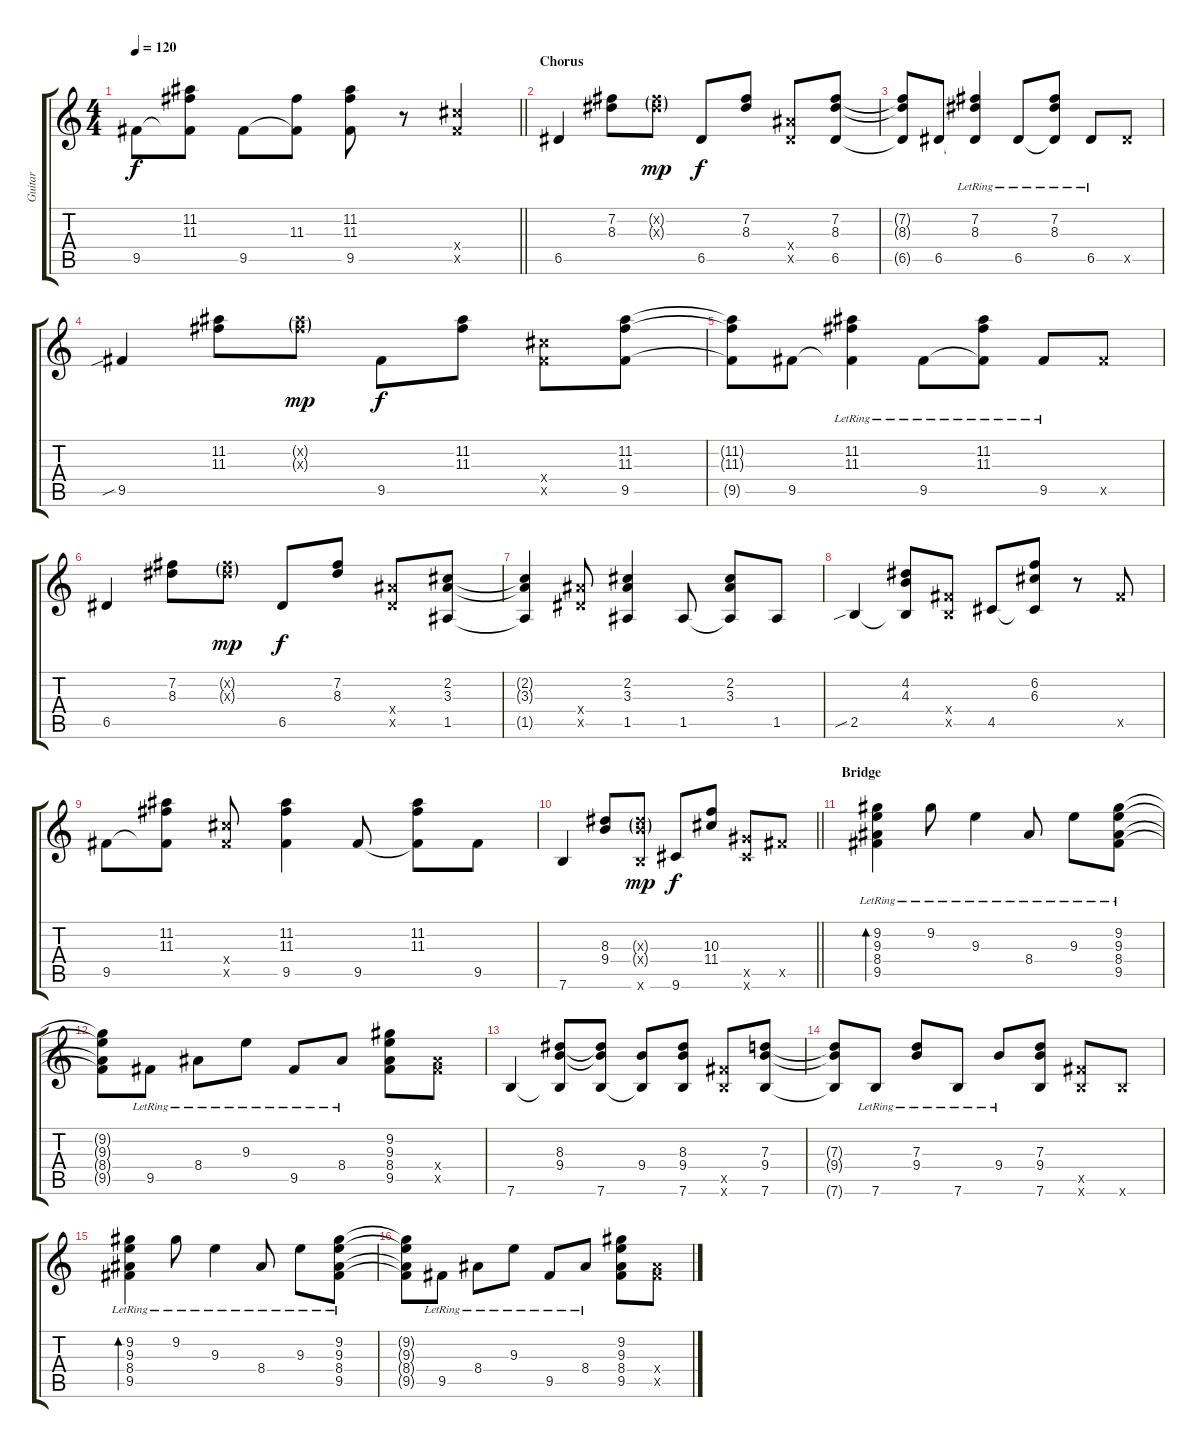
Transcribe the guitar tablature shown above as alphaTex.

\track ("Guitar" "Guitar") {instrument acousticguitarsteel}
\staff {score tabs}
\tuning (E4 B3 G3 D3 A2 E2) {hide}
\ts (4 4)
\tempo 120
\clef g2
\barLineRight lightlight
\ks c
9.5.8{dy f} (11.2 11.3 9.5{t}).8 9.5.8 (11.3 9.5{t}).8 (11.2 11.3 9.5).8 r.8 (11.4{x} 9.5{x}).4 |
\section ("" "Chorus")
6.5.4 (7.2 8.3).8 (7.2{g x} 8.3{g x}).8{dy mp} 6.5.8{dy f} (7.2 8.3).8 (8.4{x} 6.5{x}).8 (7.2 8.3 6.5).8 |
(7.2{t} 8.3{t} 6.5{t}).8 6.5.8 (7.2{lr} 8.3{lr} 6.5{t}).4 6.5{lr}.8 (7.2{lr} 8.3{lr} 6.5{t}).8 6.5{lr}.8 6.5{x}.8 |
9.5{sib}.4 (11.2 11.3).8 (11.2{g x} 11.3{g x}).8{dy mp} 9.5.8{dy f} (11.2 11.3).8 (11.4{x} 9.5{x}).8 (11.2 11.3 9.5).8 |
(11.2{t} 11.3{t} 9.5{t}).8 9.5.8 (11.2{lr} 11.3{lr} 9.5{t}).4 9.5{lr}.8 (11.2{lr} 11.3{lr} 9.5{t}).8 9.5{lr}.8 9.5{x}.8 |
6.5.4 (7.2 8.3).8 (7.2{g x} 8.3{g x}).8{dy mp} 6.5.8{dy f} (7.2 8.3).8 (8.4{x} 6.5{x}).8 (2.2 3.3 1.5).8 |
(2.2{t} 3.3{t} 1.5{t}).4 (8.4{x} 6.5{x}).8 (2.2 3.3 1.5).4 1.5.8 (2.2 3.3 1.5{t}).8 1.5.8 |
2.5{sib}.4 (4.2 4.3 2.5{t}).8 (4.4{x} 2.5{x}).8 4.5.8 (6.2 6.3 4.5{t}).8 r.8 9.5{x}.8 |
9.5.8 (11.2 11.3 9.5{t}).8 (11.4{x} 9.5{x}).8 (11.2 11.3 9.5).4 9.5.8 (11.2 11.3 9.5{t}).8 9.5.8 |
\barLineRight lightlight
7.6.4 (8.3 9.4).8 (8.3{g x} 9.4{g x} 7.6{x}).8{dy mp} 9.6.8{dy f} (10.3 11.4).8 (11.5{x} 9.6{x}).8 9.5{x}.8 |
\section ("" "Bridge")
(9.2{lr} 9.3{lr} 8.4{lr} 9.5{lr}).4{bd 120} 9.2{lr}.8 9.3{lr}.4 8.4{lr}.8 9.3{lr}.8 (9.2{lr} 9.3{lr} 8.4{lr} 9.5{lr}).8 |
(9.2{t} 9.3{t} 8.4{t} 9.5{t}).8 9.5{lr}.8 8.4{lr}.8 9.3{lr}.8 9.5{lr}.8 8.4{lr}.8 (9.2 9.3 8.4 9.5).8 (8.4{x} 9.5{x}).8 |
7.6.4 (8.3 9.4 7.6{t}).8 (8.3{t} 9.4{t} 7.6).8 (9.4 7.6{t}).8 (8.3 9.4 7.6).8 (9.5{x} 7.6{x}).8 (7.3 9.4 7.6).8 |
(7.3{t} 9.4{t} 7.6{t}).8 7.6{lr}.8 (7.3{lr} 9.4{lr}).8 7.6{lr}.8 9.4{lr}.8 (7.3 9.4 7.6).8 (9.5{x} 7.6{x}).8 7.6{x}.8 |
(9.2{lr} 9.3{lr} 8.4{lr} 9.5{lr}).4{bd 120} 9.2{lr}.8 9.3{lr}.4 8.4{lr}.8 9.3{lr}.8 (9.2{lr} 9.3{lr} 8.4{lr} 9.5{lr}).8 |
(9.2{t} 9.3{t} 8.4{t} 9.5{t}).8 9.5{lr}.8 8.4{lr}.8 9.3{lr}.8 9.5{lr}.8 8.4{lr}.8 (9.2 9.3 8.4 9.5).8 (8.4{x} 9.5{x}).8
